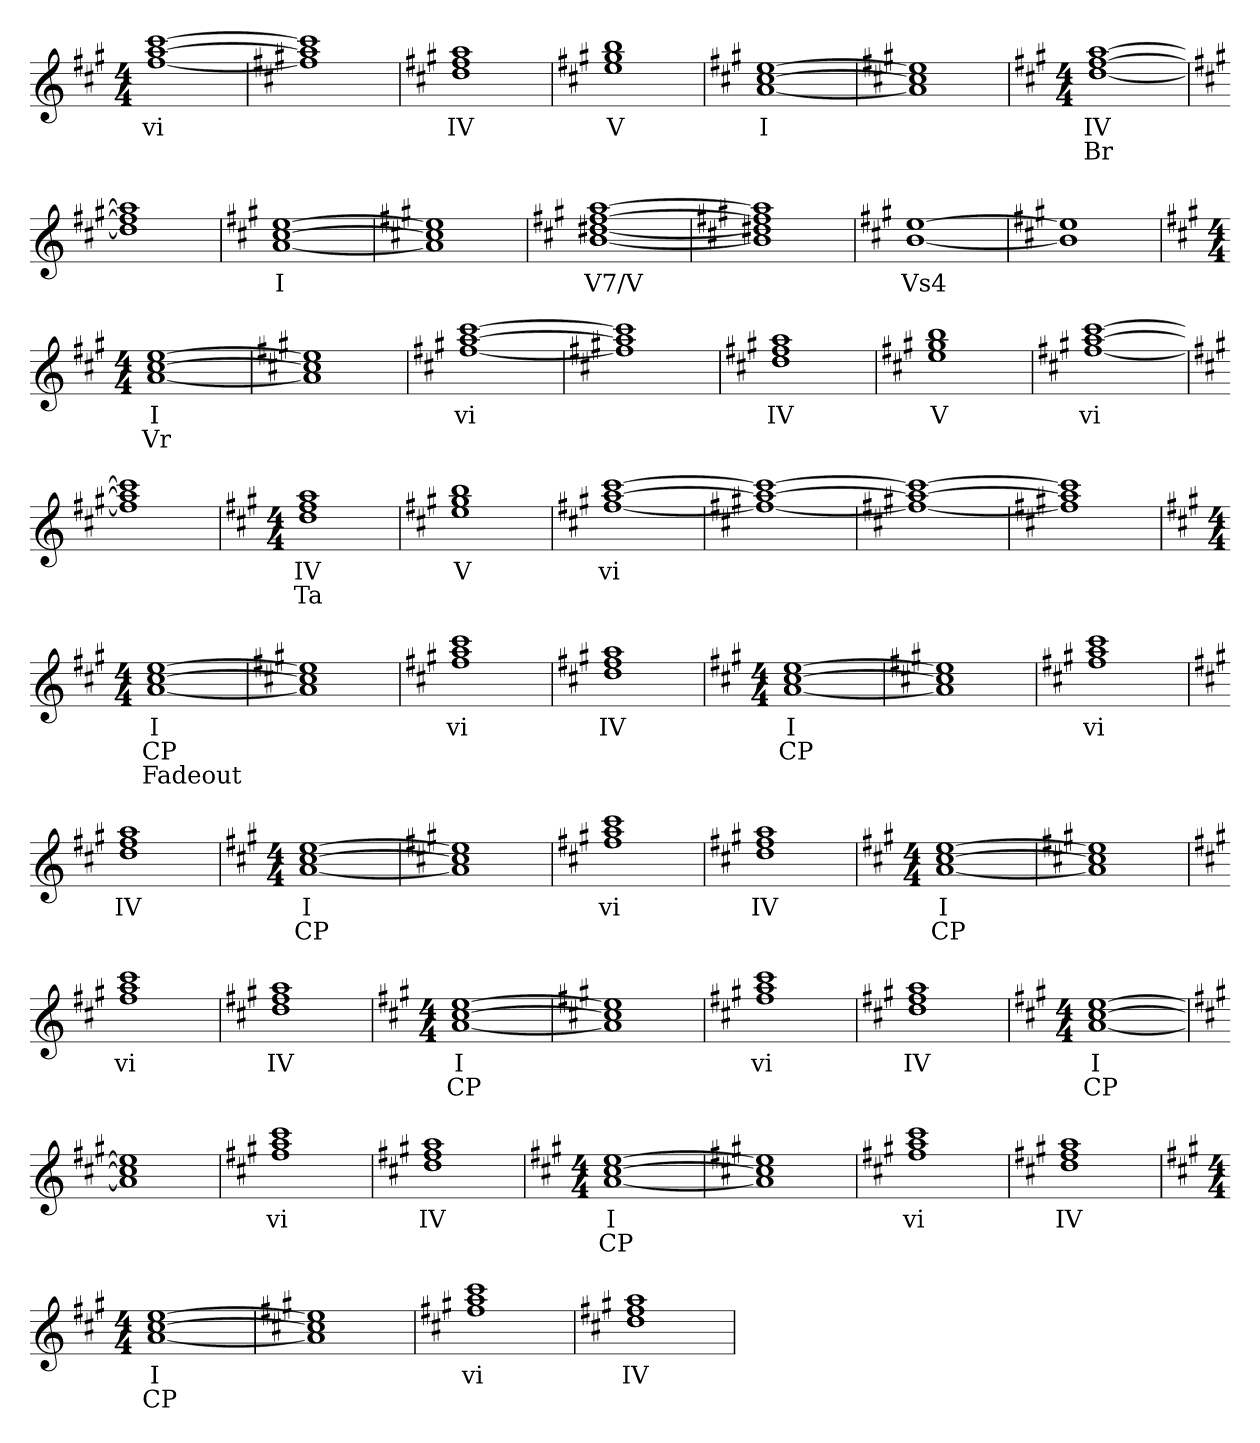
**kern	**text	**text	**text
*part1	*part1	*part1	*part1
*staff1	*staff1	*staff1	*staff1
*k[f#c#g#]	*	*	*
*A:	*	*	*
*M4/4	*	*	*
=	=	=	=
[1ff# [1aa [1ccc#	vi	.	.
=	=	=	=
*k[f#c#g#]	*	*	*
*A:	*	*	*
1ff#] 1aa] 1ccc#]	.	.	.
=	=	=	=
*k[f#c#g#]	*	*	*
*A:	*	*	*
1dd 1ff# 1aa	IV	.	.
=	=	=	=
*k[f#c#g#]	*	*	*
*A:	*	*	*
1ee 1gg# 1bb	V	.	.
=	=	=	=
*k[f#c#g#]	*	*	*
*A:	*	*	*
[1a [1cc# [1ee	I	.	.
=	=	=	=
*k[f#c#g#]	*	*	*
*A:	*	*	*
1a] 1cc#] 1ee]	.	.	.
=	=	=	=
*k[f#c#g#]	*	*	*
*A:	*	*	*
*M4/4	*	*	*
[1dd [1ff# [1aa	IV	Br	.
=	=	=	=
*k[f#c#g#]	*	*	*
*A:	*	*	*
1dd] 1ff#] 1aa]	.	.	.
=	=	=	=
*k[f#c#g#]	*	*	*
*A:	*	*	*
[1a [1cc# [1ee	I	.	.
=	=	=	=
*k[f#c#g#]	*	*	*
*A:	*	*	*
1a] 1cc#] 1ee]	.	.	.
=	=	=	=
*k[f#c#g#]	*	*	*
*A:	*	*	*
[1b [1dd#X [1ff# [1aa	V7/V	.	.
=	=	=	=
*k[f#c#g#]	*	*	*
*A:	*	*	*
1b] 1dd#X] 1ff#] 1aa]	.	.	.
=	=	=	=
*k[f#c#g#]	*	*	*
*A:	*	*	*
[1b [1ee	Vs4	.	.
=	=	=	=
*k[f#c#g#]	*	*	*
*A:	*	*	*
1b] 1ee]	.	.	.
=	=	=	=
*k[f#c#g#]	*	*	*
*A:	*	*	*
*M4/4	*	*	*
[1a [1cc# [1ee	I	Vr	.
=	=	=	=
*k[f#c#g#]	*	*	*
*A:	*	*	*
1a] 1cc#] 1ee]	.	.	.
=	=	=	=
*k[f#c#g#]	*	*	*
*A:	*	*	*
[1ff# [1aa [1ccc#	vi	.	.
=	=	=	=
*k[f#c#g#]	*	*	*
*A:	*	*	*
1ff#] 1aa] 1ccc#]	.	.	.
=	=	=	=
*k[f#c#g#]	*	*	*
*A:	*	*	*
1dd 1ff# 1aa	IV	.	.
=	=	=	=
*k[f#c#g#]	*	*	*
*A:	*	*	*
1ee 1gg# 1bb	V	.	.
=	=	=	=
*k[f#c#g#]	*	*	*
*A:	*	*	*
[1ff# [1aa [1ccc#	vi	.	.
=	=	=	=
*k[f#c#g#]	*	*	*
*A:	*	*	*
1ff#] 1aa] 1ccc#]	.	.	.
=	=	=	=
*k[f#c#g#]	*	*	*
*A:	*	*	*
*M4/4	*	*	*
1dd 1ff# 1aa	IV	Ta	.
=	=	=	=
*k[f#c#g#]	*	*	*
*A:	*	*	*
1ee 1gg# 1bb	V	.	.
=	=	=	=
*k[f#c#g#]	*	*	*
*A:	*	*	*
[1ff# [1aa [1ccc#	vi	.	.
=	=	=	=
*k[f#c#g#]	*	*	*
*A:	*	*	*
1ff#_ 1aa_ 1ccc#_	.	.	.
=	=	=	=
*k[f#c#g#]	*	*	*
*A:	*	*	*
1ff#_ 1aa_ 1ccc#_	.	.	.
=	=	=	=
*k[f#c#g#]	*	*	*
*A:	*	*	*
1ff#] 1aa] 1ccc#]	.	.	.
=	=	=	=
*k[f#c#g#]	*	*	*
*A:	*	*	*
*M4/4	*	*	*
[1a [1cc# [1ee	I	CP	Fadeout
=	=	=	=
*k[f#c#g#]	*	*	*
*A:	*	*	*
1a] 1cc#] 1ee]	.	.	.
=	=	=	=
*k[f#c#g#]	*	*	*
*A:	*	*	*
1ff# 1aa 1ccc#	vi	.	.
=	=	=	=
*k[f#c#g#]	*	*	*
*A:	*	*	*
1dd 1ff# 1aa	IV	.	.
=	=	=	=
*k[f#c#g#]	*	*	*
*A:	*	*	*
*M4/4	*	*	*
[1a [1cc# [1ee	I	CP	.
=	=	=	=
*k[f#c#g#]	*	*	*
*A:	*	*	*
1a] 1cc#] 1ee]	.	.	.
=	=	=	=
*k[f#c#g#]	*	*	*
*A:	*	*	*
1ff# 1aa 1ccc#	vi	.	.
=	=	=	=
*k[f#c#g#]	*	*	*
*A:	*	*	*
1dd 1ff# 1aa	IV	.	.
=	=	=	=
*k[f#c#g#]	*	*	*
*A:	*	*	*
*M4/4	*	*	*
[1a [1cc# [1ee	I	CP	.
=	=	=	=
*k[f#c#g#]	*	*	*
*A:	*	*	*
1a] 1cc#] 1ee]	.	.	.
=	=	=	=
*k[f#c#g#]	*	*	*
*A:	*	*	*
1ff# 1aa 1ccc#	vi	.	.
=	=	=	=
*k[f#c#g#]	*	*	*
*A:	*	*	*
1dd 1ff# 1aa	IV	.	.
=	=	=	=
*k[f#c#g#]	*	*	*
*A:	*	*	*
*M4/4	*	*	*
[1a [1cc# [1ee	I	CP	.
=	=	=	=
*k[f#c#g#]	*	*	*
*A:	*	*	*
1a] 1cc#] 1ee]	.	.	.
=	=	=	=
*k[f#c#g#]	*	*	*
*A:	*	*	*
1ff# 1aa 1ccc#	vi	.	.
=	=	=	=
*k[f#c#g#]	*	*	*
*A:	*	*	*
1dd 1ff# 1aa	IV	.	.
=	=	=	=
*k[f#c#g#]	*	*	*
*A:	*	*	*
*M4/4	*	*	*
[1a [1cc# [1ee	I	CP	.
=	=	=	=
*k[f#c#g#]	*	*	*
*A:	*	*	*
1a] 1cc#] 1ee]	.	.	.
=	=	=	=
*k[f#c#g#]	*	*	*
*A:	*	*	*
1ff# 1aa 1ccc#	vi	.	.
=	=	=	=
*k[f#c#g#]	*	*	*
*A:	*	*	*
1dd 1ff# 1aa	IV	.	.
=	=	=	=
*k[f#c#g#]	*	*	*
*A:	*	*	*
*M4/4	*	*	*
[1a [1cc# [1ee	I	CP	.
=	=	=	=
*k[f#c#g#]	*	*	*
*A:	*	*	*
1a] 1cc#] 1ee]	.	.	.
=	=	=	=
*k[f#c#g#]	*	*	*
*A:	*	*	*
1ff# 1aa 1ccc#	vi	.	.
=	=	=	=
*k[f#c#g#]	*	*	*
*A:	*	*	*
1dd 1ff# 1aa	IV	.	.
=	=	=	=
*k[f#c#g#]	*	*	*
*A:	*	*	*
*M4/4	*	*	*
[1a [1cc# [1ee	I	CP	.
=	=	=	=
*k[f#c#g#]	*	*	*
*A:	*	*	*
1a] 1cc#] 1ee]	.	.	.
=	=	=	=
*k[f#c#g#]	*	*	*
*A:	*	*	*
1ff# 1aa 1ccc#	vi	.	.
=	=	=	=
*k[f#c#g#]	*	*	*
*A:	*	*	*
1dd 1ff# 1aa	IV	.	.
=	=	=	=
*k[f#c#g#]	*	*	*
*A:	*	*	*
*M4/4	*	*	*
[1a [1cc# [1ee	I	CP	.
=	=	=	=
*k[f#c#g#]	*	*	*
*A:	*	*	*
1a] 1cc#] 1ee]	.	.	.
=	=	=	=
*k[f#c#g#]	*	*	*
*A:	*	*	*
1ff# 1aa 1ccc#	vi	.	.
=	=	=	=
*k[f#c#g#]	*	*	*
*A:	*	*	*
1dd 1ff# 1aa	IV	.	.
=	=	=	=
*-	*-	*-	*-
